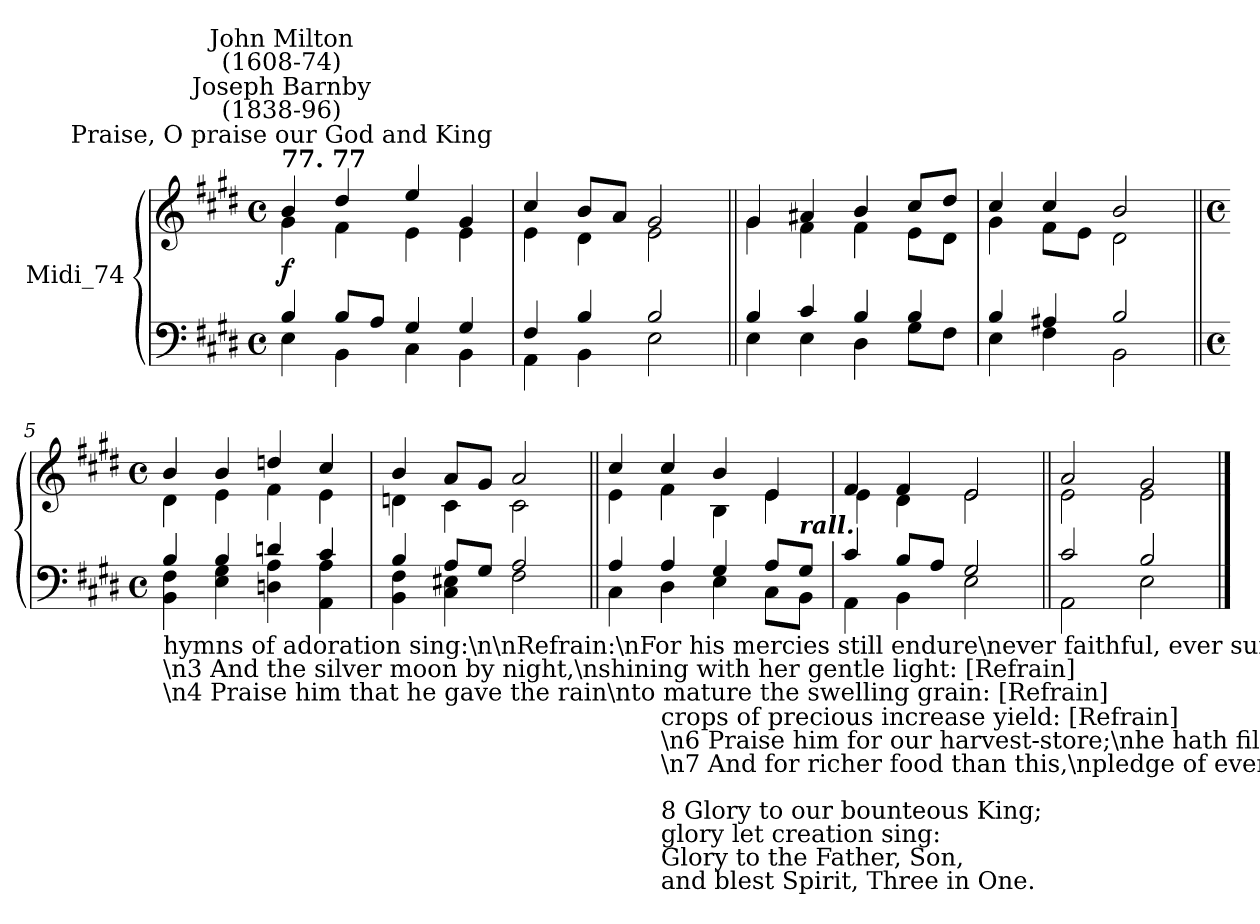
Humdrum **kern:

**kern	**kern	**dynam
*part2	*part1	*part1
*staff2	*staff1	*staff1
*I"Midi_74	*I"Midi_74	*
*clefF4	*clefG2	*
*k[f#c#g#d#]	*k[f#c#g#d#]	*
*E:	*E:	*
*M4/4	*M4/4	*
*met(c)	*met(c)	*
=1	=1	=1
*^	*^	*
!	!	!LO:TX:a:B:t=77. 77	!	!
!	!	!LO:TX:a:cj:t=Praise, O praise our God and King	!	!
!	!	!LO:TX:a:cj:t=Joseph Barnby\n(1838-96)	!	!
!	!	!LO:TX:a:cj:t=John Milton\n(1608-74)	!	!
!	!	!	!	!LO:DY:b
4B/	4E\	4b/	4g#\	f
8B/L	4BB\	4dd#/	4f#\	.
8A/J	.	.	.	.
4G#/	4C#\	4ee/	4e\	.
4G#/	4BB\	4g#/	4e\	.
=2	=2	=2	=2	=2
4F#/	4AA\	4cc#/	4e\	.
4B/	4BB\	8b/L	4d#\	.
.	.	8a/J	.	.
2B/	2E\	2g#/	2e\	.
=3||	=3||	=3||	=3||	=3||
4B/	4E\	4g#/	4g#\	.
4c#/	4E\	4a#X/	4f#\	.
4B/	4D#\	4b/	4f#\	.
4B/	8G#\L	8cc#/L	8e\L	.
.	8F#\J	8dd#/J	8d#\J	.
=4	=4	=4	=4	=4
4B/	4E\	4cc#/	4g#\	.
4A#X/	4F#\	4cc#/	8f#\L	.
.	.	.	8e\J	.
2B/	2BB\	2b/	2d#\	.
!!LO:LB:g=z	!!
=5||	=5||	=5||	=5||	=5||
*M4/4	*	*M4/4	*	*
*met(c)	*	*met(c)	*	*
!LO:TX:b:t=1 Praise, O praise our God and King;\nhymns of adoration sing&colon;\n\nRefrain&colon;\nFor his mercies still endure\never faithful, ever sure.\n\n2 Praise him that he made the sun\nday by day his course to run&colon; [Refrain]\n\n3 And the silver moon by night,\nshining with her gentle light&colon; [Refrain]\n\n4 Praise him that he gave the rain\nto mature the swelling grain&colon; [Refrain]	!	!	!	!
4B/	4BB\ 4F#\	4b/	4d#\	.
4B/	4E\ 4G#\	4b/	4e\	.
4dn/	4Dn\ 4A\	4ddn/	4f#\	.
4c#/	4AA\ 4A\	4cc#/	4e\	.
=6	=6	=6	=6	=6
4B/	4BB\ 4F#\	4b/	4dn\	.
8A/L	4C#\ 4E#X\	8a/L	4c#\	.
8G#/J	.	8g#/J	.	.
2A/	2F#\	2a/	2c#\	.
=7||	=7||	=7||	=7||	=7||
4A/	4C#\	4cc#/	4e\	.
!LO:TX:b:t=5 And hath bid the fruitful field\ncrops of precious increase yield&colon; [Refrain]\n\n6 Praise him for our harvest-store;\nhe hath filled the garner-floor&colon; [Refrain]\n\n7 And for richer food than this,\npledge of everlasting bliss&colon; [Refrain]\n\n8 Glory to our bounteous King;\nglory let creation sing&colon;\nGlory to the Father, Son,\nand blest Spirit, Three in One.	!	!	!	!
4A/	4D#\	4cc#/	4f#\	.
4G#/	4E\	4b/	4B\	.
8A/L	8C#\L	4e/	4e\	.
!LO:TX:a:Bi:t=rall.	!	!	!	!
8G#/J	8BB\J	.	.	.
=8	=8	=8	=8	=8
4c#/	4AA\	4f#/	4e\	.
8B/L	4BB\	4f#/	4d#\	.
8A/J	.	.	.	.
2G#/	2E\	2e/	2e\	.
=9||	=9||	=9||	=9||	=9||
2c#/	2AA\	2a/	2e\	.
2B/	2E\	2g#/	2e\	.
*v	*v	*	*	*
*	*v	*v	*
==	==	==
*-	*-	*-
